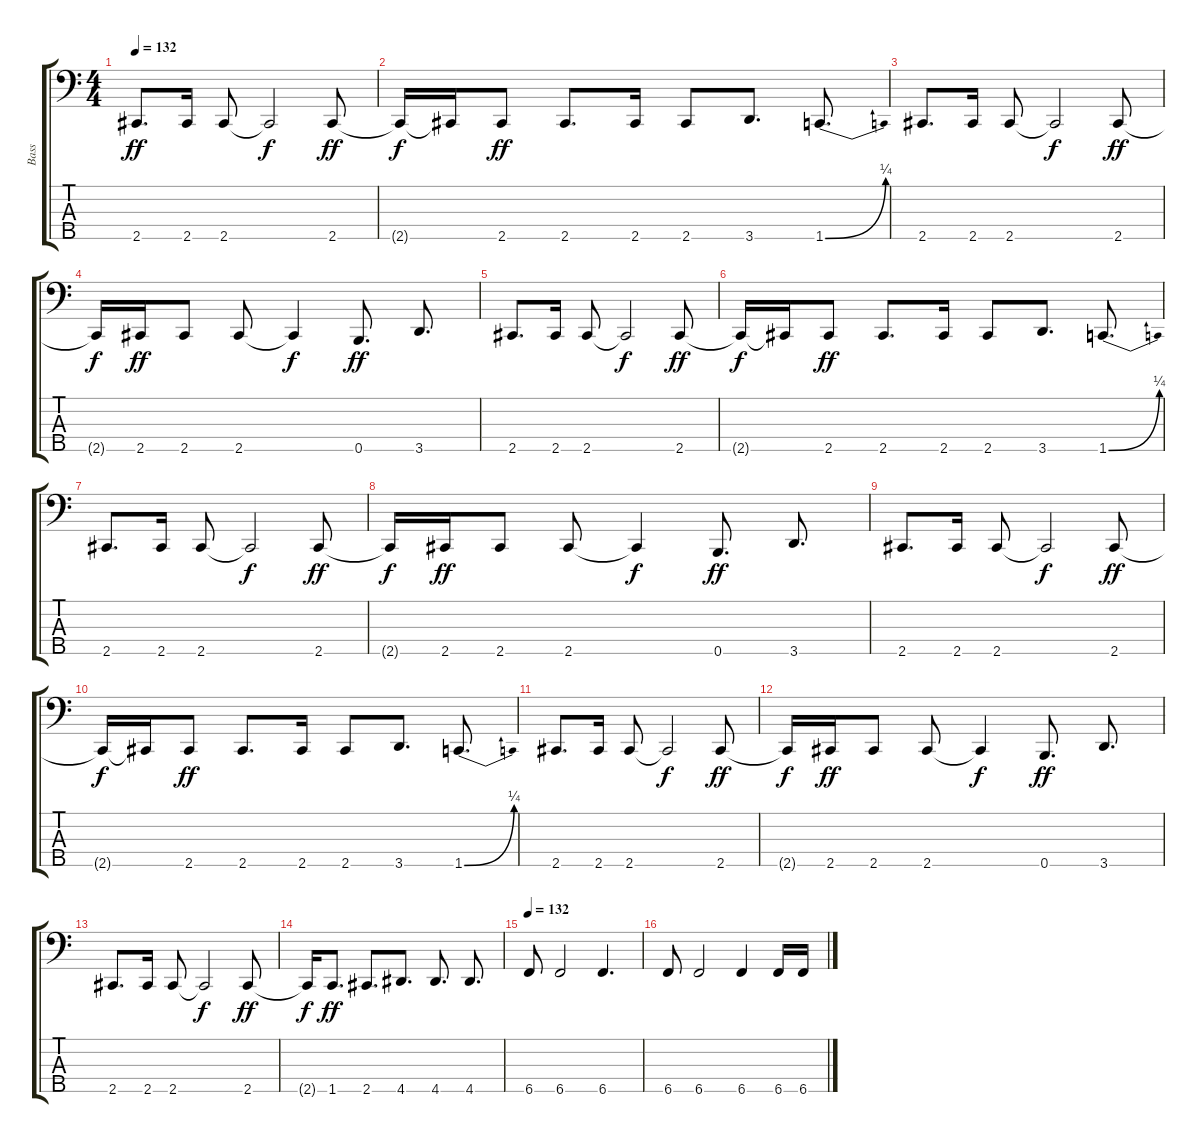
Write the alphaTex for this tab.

\track ("Bass" "Bass") {instrument electricbasspick}
\staff {score tabs}
\tuning (G2 D2 A1 E1 B0) {hide}
\ts (4 4)
\tempo 132
\clef f4
\ks c
2.5.8{d dy ff} 2.5.16 2.5.8 2.5{t}.2{dy f} 2.5.8{dy ff} |
2.5{t}.16{dy f} 2.5{t}.16 2.5.8{dy ff} 2.5.8{d} 2.5.16 2.5.8 3.5.8{d} 1.5{be (bend 0 0 60 1)}.8{d} |
2.5.8{d} 2.5.16 2.5.8 2.5{t}.2{dy f} 2.5.8{dy ff} |
2.5{t}.16{dy f} 2.5.16{dy ff} 2.5.8 2.5.8 2.5{t}.4{dy f} 0.5.8{d dy ff} 3.5.8{d} |
2.5.8{d} 2.5.16 2.5.8 2.5{t}.2{dy f} 2.5.8{dy ff} |
2.5{t}.16{dy f} 2.5{t}.16 2.5.8{dy ff} 2.5.8{d} 2.5.16 2.5.8 3.5.8{d} 1.5{be (bend 0 0 60 1)}.8{d} |
2.5.8{d} 2.5.16 2.5.8 2.5{t}.2{dy f} 2.5.8{dy ff} |
2.5{t}.16{dy f} 2.5.16{dy ff} 2.5.8 2.5.8 2.5{t}.4{dy f} 0.5.8{d dy ff} 3.5.8{d} |
2.5.8{d} 2.5.16 2.5.8 2.5{t}.2{dy f} 2.5.8{dy ff} |
2.5{t}.16{dy f} 2.5{t}.16 2.5.8{dy ff} 2.5.8{d} 2.5.16 2.5.8 3.5.8{d} 1.5{be (bend 0 0 60 1)}.8{d} |
2.5.8{d} 2.5.16 2.5.8 2.5{t}.2{dy f} 2.5.8{dy ff} |
2.5{t}.16{dy f} 2.5.16{dy ff} 2.5.8 2.5.8 2.5{t}.4{dy f} 0.5.8{d dy ff} 3.5.8{d} |
2.5.8{d} 2.5.16 2.5.8 2.5{t}.2{dy f} 2.5.8{dy ff} |
2.5{t}.16{dy f} 1.5.8{d dy ff} 2.5.8{d} 4.5.8{d} 4.5.8{d} 4.5.8{d} |
\tempo 132
6.5.8 6.5.2 6.5.4{d} |
6.5.8 6.5.2 6.5.4 6.5.16 6.5.16
